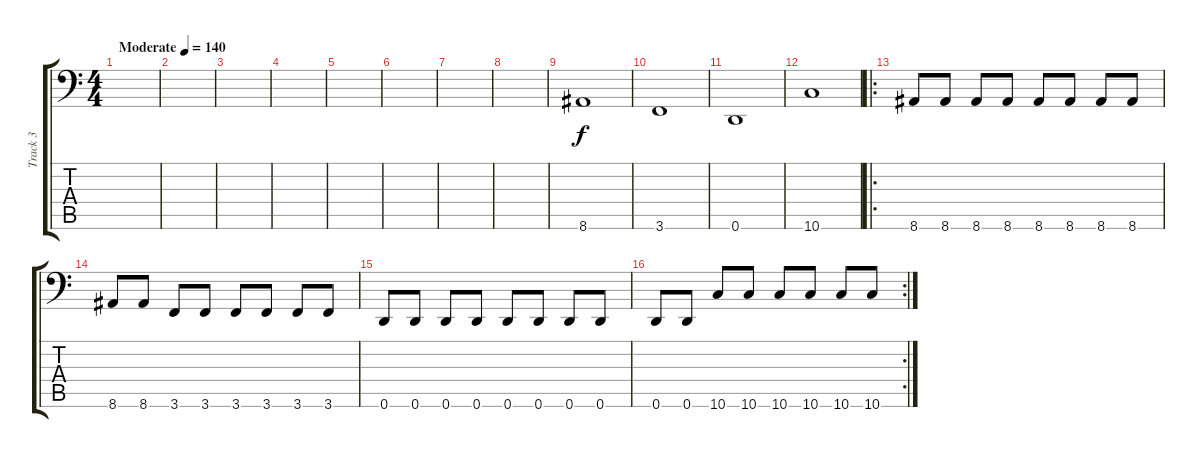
\track ("Track 3" "Track 3") {instrument electricbasspick}
\staff {score tabs}
\tuning (E3 B2 G2 D2 A1 D1) {hide}
\ts (4 4)
\tempo (140 "Moderate")
\clef f4
\ks c
|
|
|
|
|
|
|
|
8.6.1 |
3.6.1 |
0.6.1 |
10.6.1 |
\ro
8.6.8 8.6.8 8.6.8 8.6.8 8.6.8 8.6.8 8.6.8 8.6.8 |
8.6.8 8.6.8 3.6.8 3.6.8 3.6.8 3.6.8 3.6.8 3.6.8 |
0.6.8 0.6.8 0.6.8 0.6.8 0.6.8 0.6.8 0.6.8 0.6.8 |
\rc 2
0.6.8 0.6.8 10.6.8 10.6.8 10.6.8 10.6.8 10.6.8 10.6.8
